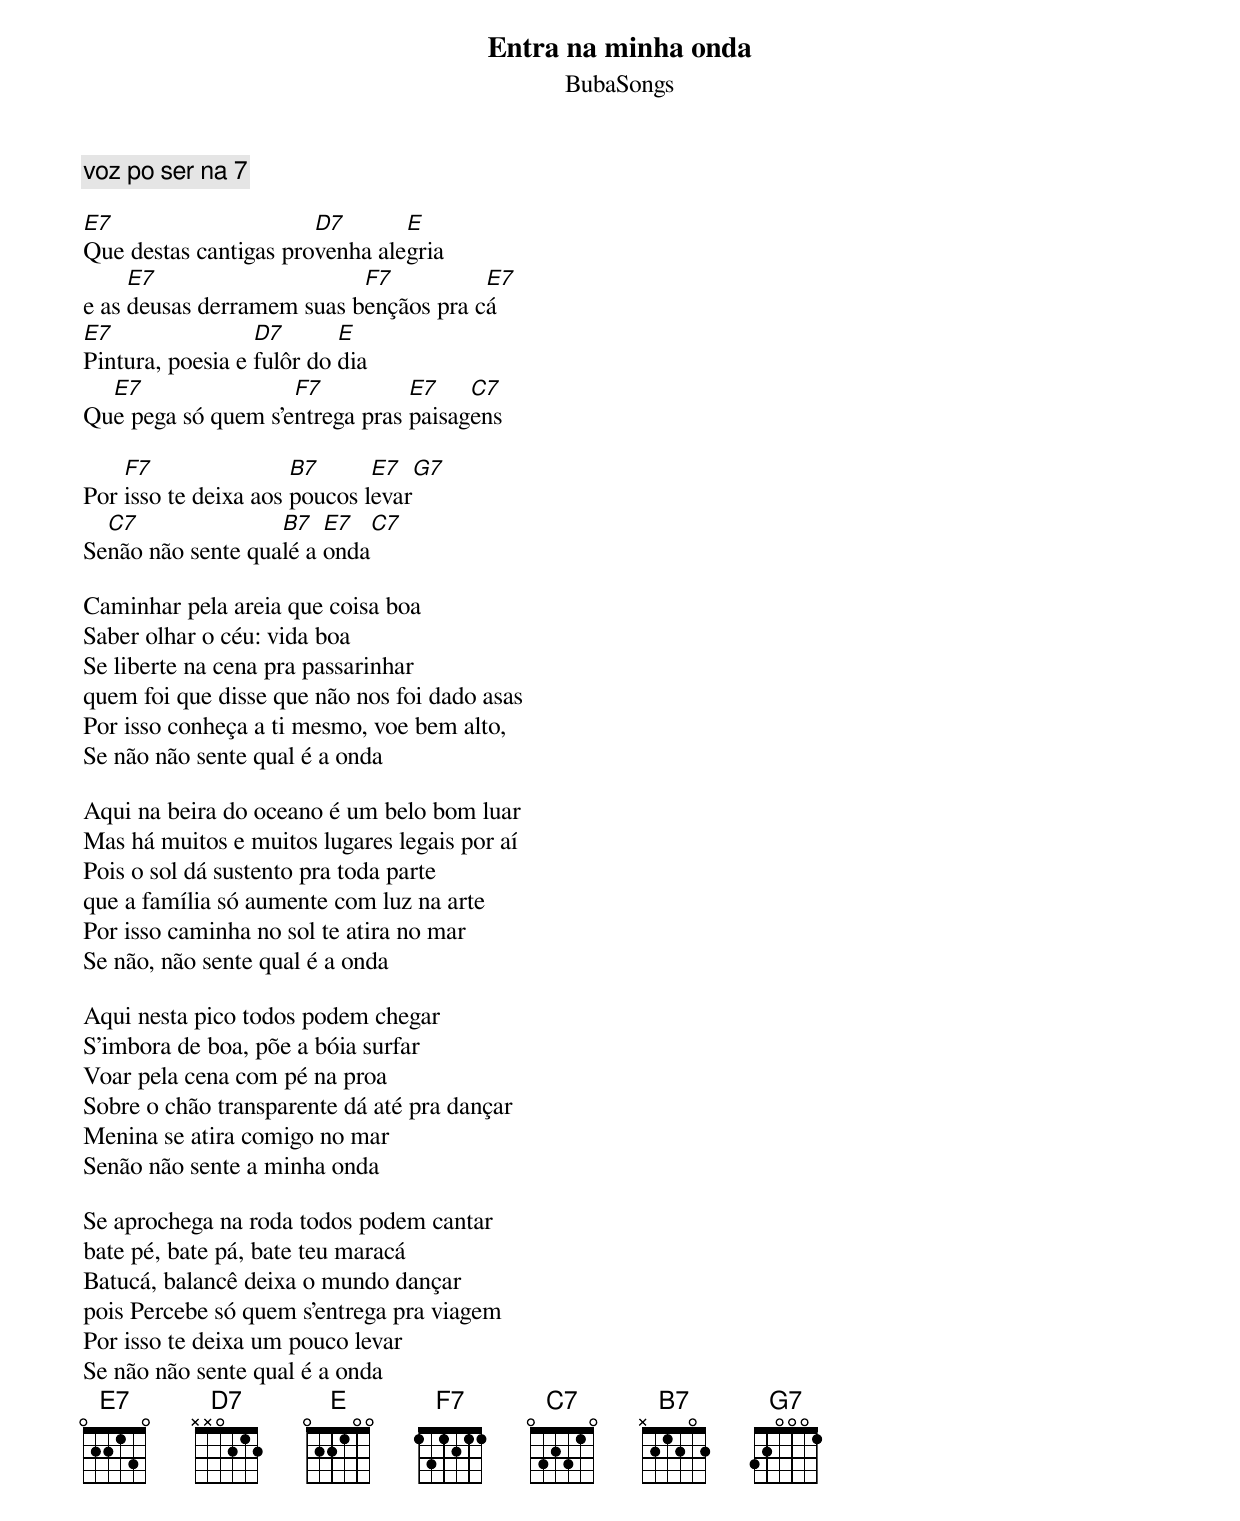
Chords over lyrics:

Entra na minha onda
BubaSongs

voz po ser na 7

E7                     D7       E
Que destas cantigas provenha alegria
     E7                    F7          E7
e as deusas derramem suas bençãos pra cá
E7                D7       E
Pintura, poesia e fulôr do dia
  E7                F7          E7    C7
Que pega só quem s’entrega pras paisagens

    F7                B7      E7   G7
Por isso te deixa aos poucos levar
  C7               B7   E7  C7
Senão não sente qualé a onda

Caminhar pela areia que coisa boa
Saber olhar o céu: vida boa
Se liberte na cena pra passarinhar
quem foi que disse que não nos foi dado asas
Por isso conheça a ti mesmo, voe bem alto,
Se não não sente qual é a onda

Aqui na beira do oceano é um belo bom luar
Mas há muitos e muitos lugares legais por aí
Pois o sol dá sustento pra toda parte
que a família só aumente com luz na arte
Por isso caminha no sol te atira no mar
Se não, não sente qual é a onda

Aqui nesta pico todos podem chegar
S'imbora de boa, põe a bóia surfar
Voar pela cena com pé na proa
Sobre o chão transparente dá até pra dançar
Menina se atira comigo no mar
Senão não sente a minha onda

Se aprochega na roda todos podem cantar
bate pé, bate pá, bate teu maracá
Batucá, balancê deixa o mundo dançar
pois Percebe só quem s’entrega pra viagem
Por isso te deixa um pouco levar
Se não não sente qual é a onda
